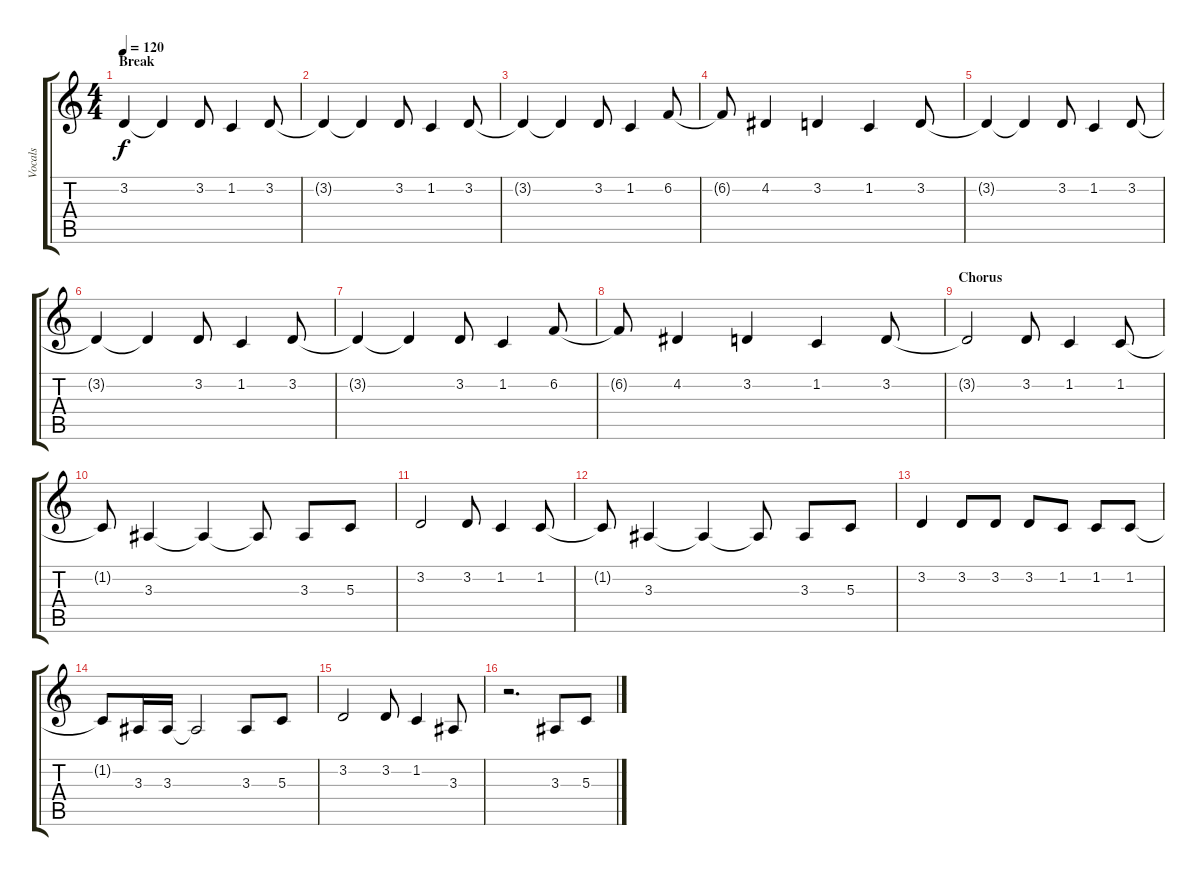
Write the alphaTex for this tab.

\track ("Vocals" "Vocals") {instrument lead8bassandlead}
\staff {score tabs}
\tuning (E4 B3 G3 D3 A2 E2) {hide}
\ts (4 4)
\section ("" "Break")
\tempo 120
\clef g2
\ks c
3.2.4{dy f} 3.2{t}.4 3.2.8 1.2.4 3.2.8 |
3.2{t}.4 3.2{t}.4 3.2.8 1.2.4 3.2.8 |
3.2{t}.4 3.2{t}.4 3.2.8 1.2.4 6.2.8 |
6.2{t}.8 4.2.4 3.2.4 1.2.4 3.2.8 |
3.2{t}.4 3.2{t}.4 3.2.8 1.2.4 3.2.8 |
3.2{t}.4 3.2{t}.4 3.2.8 1.2.4 3.2.8 |
3.2{t}.4 3.2{t}.4 3.2.8 1.2.4 6.2.8 |
6.2{t}.8 4.2.4 3.2.4 1.2.4 3.2.8 |
\section ("" "Chorus")
3.2{t}.2 3.2.8 1.2.4 1.2.8 |
1.2{t}.8 3.3.4 3.3{t}.4 3.3{t}.8 3.3.8 5.3.8 |
3.2.2 3.2.8 1.2.4 1.2.8 |
1.2{t}.8 3.3.4 3.3{t}.4 3.3{t}.8 3.3.8 5.3.8 |
3.2.4 3.2.8 3.2.8 3.2.8 1.2.8 1.2.8 1.2.8 |
1.2{t}.8 3.3.16 3.3.16 3.3{t}.2 3.3.8 5.3.8 |
3.2.2 3.2.8 1.2.4 3.3.8 |
r.2{d} 3.3.8 5.3.8
